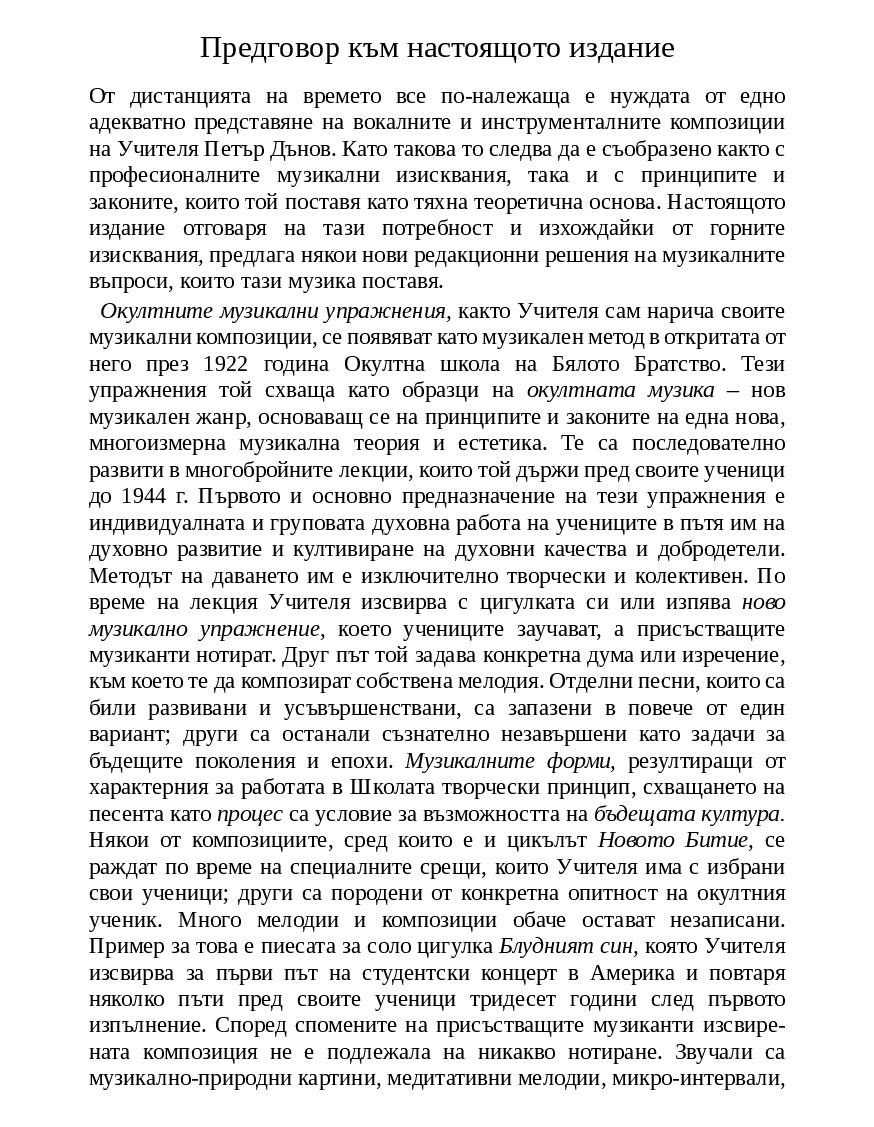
\version "2.24.4"

% include paper part and global functions
\include "include/globals.ily"

\bookpart {
  \paper {
    print-all-headers = ##t
    print-page-number = ##f
    print-first-page-number = ##f
    page-number-type = #'roman-upper


    % put page numbers on the bottom
    oddHeaderMarkup = \markup {

      \fill-line {
        """"
        \if \should-print-page-number  \abs-fontsize #9 {
          \fromproperty #'page:page-number-string

        }
      }
    }
    evenHeaderMarkup = \markup {

      \fill-line {
        \if \should-print-page-number \abs-fontsize #9 {
          \fromproperty #'page:page-number-string
          ""
        }
      }
    }

    oddFooterMarkup = \markup ""

    evenFooterMarkup = ""
    left-margin = 1.5\cm
    right-margin = 1.5\cm
    top-margin = 1\cm
    bottom-margin = 1.2\cm
    ragged-bottom = ##t % do not spread the staves to fill the whole vertical space
    top-markup-spacing.basic-distance = 8\mm
    top-system-spacing.basic-distance = 10\mm

    % change distance between staves
    system-system-spacing =
    #'((basic-distance . 16)
       (minimum-distance . 6)
       (padding . 1)
       (stretchability . 12))
  }

  \tocItem \markup "Предговор към настоящото издание"
  \markup \abs-fontsize #15  { \fill-line {"Предговор към настоящото издание"} }

  \markup \abs-fontsize #11 {
    \vspace #1.5 \override #'(baseline-skip . 3.4)
    \justify {


      От дистанцията на времето все по-належаща е нуждата от едно адекватно представяне на вокалните и инструменталните композиции на Учителя Петър Дънов. Като такова то следва да е съобразено както с професионалните музикални изисквания, така и с принципите и законите, които той поставя като тяхна теоретична основа. Настоящото издание отговаря на тази потребност и изхождайки от горните изисквания, предлага някои нови редакционни решения на музикалните въпроси, които тази музика поставя.



    }
  }

  \markup \abs-fontsize #11 {
    \vspace #0.9  \override #'(baseline-skip . 3.4)
    \justify {
      \hspace #1.5
      \italic {Окултните} \italic {музикални} \italic {упражнения,} както Учителя сам нарича своите музикални композиции, се появяват като музикален метод в откритата от него през 1922 година Окултна школа на Бялото Братство. Тези упражнения той схваща като образци на \italic {окултната} \italic {музика} – нов музикален жанр, основаващ се на принципите и законите на една нова, многоизмерна музикална теория и естетика. Те са последователно развити в многобройните лекции, които той държи пред своите ученици до 1944 г. Първото и основно предназначение на тези упражнения е индивидуалната и груповата духовна работа на учениците в пътя им на духовно развитие и култивиране на духовни качества и добродетели. Методът на даването им е изключително творчески и колективен. По време на лекция Учителя изсвирва с цигулката си или изпява \italic {ново} \italic {музикално} \italic {упражнение,} което учениците заучават, а присъстващите музиканти нотират. Друг път той задава конкретна дума или  изречение, към което те да композират собствена мелодия. Отделни песни, които са били развивани и усъвършенствани, са запазени в повече от един вариант; други са останали съзнателно незавършени като задачи за бъдещите поколения и епохи.  \italic {Музикалните} \italic {форми,} резултиращи от характерния за работата в Школата творчески принцип, схващането на песента като \italic {процес} са условие за възможността на \italic {бъдещата} \italic {култура.} Някои от композициите, сред които е и цикълът \italic {Новото} \italic {Битие,} се раждат по време на специалните срещи, които Учителя има с избрани свои ученици; други са породени от конкретна опитност на окултния ученик. Много мелодии и композиции обаче остават незаписани. Пример за това е пиесата за соло цигулка \italic {Блудният} \italic {син,} която Учителя изсвирва за първи път на студентски концерт в Америка и повтаря няколко пъти пред своите ученици тридесет години след първото изпълнение. Според спомените на присъстващите музиканти изсвире- ната композиция не е подлежала на никакво нотиране. Звучали са музикално-природни картини, медитативни мелодии, микро-интервали,


    }
  }

  

} % bookpart



% Più mosso
% „Weiße Bruderschaft“